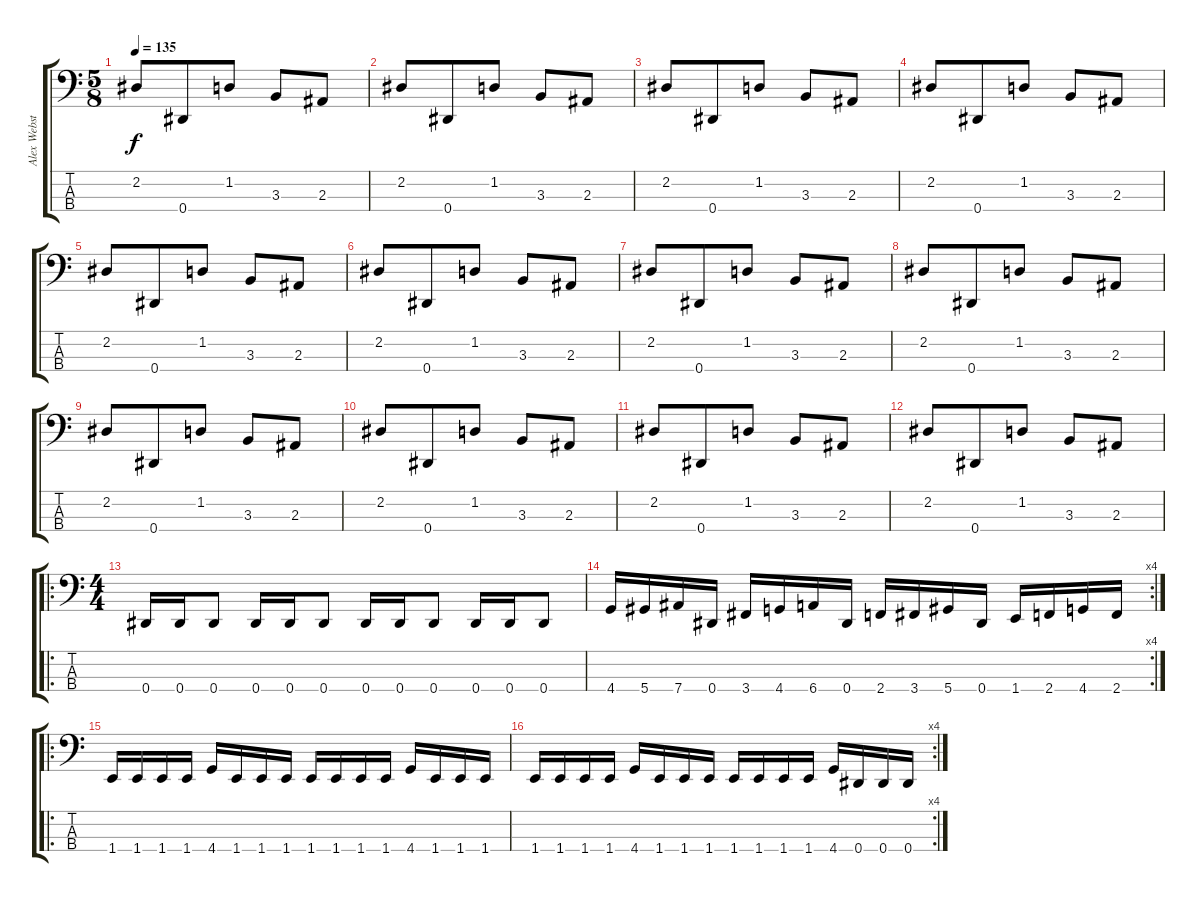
\track ("Alex Webster" "Alex Webst") {instrument electricbasspick}
\staff {score tabs}
\tuning (Gb2 Db2 Ab1 Eb1) {hide}
\ts (5 8)
\tempo 135
\clef f4
\ks c
2.2.8{dy f instrument electricbasspick} 0.4.8 1.2.8 3.3.8 2.3.8 |
2.2.8 0.4.8 1.2.8 3.3.8 2.3.8 |
2.2.8 0.4.8 1.2.8 3.3.8 2.3.8 |
2.2.8 0.4.8 1.2.8 3.3.8 2.3.8 |
2.2.8 0.4.8 1.2.8 3.3.8 2.3.8 |
2.2.8 0.4.8 1.2.8 3.3.8 2.3.8 |
2.2.8 0.4.8 1.2.8 3.3.8 2.3.8 |
2.2.8 0.4.8 1.2.8 3.3.8 2.3.8 |
2.2.8 0.4.8 1.2.8 3.3.8 2.3.8 |
2.2.8 0.4.8 1.2.8 3.3.8 2.3.8 |
2.2.8 0.4.8 1.2.8 3.3.8 2.3.8 |
2.2.8 0.4.8 1.2.8 3.3.8 2.3.8 |
\ro
\ts (4 4)
0.4.16 0.4.16 0.4.8 0.4.16 0.4.16 0.4.8 0.4.16 0.4.16 0.4.8 0.4.16 0.4.16 0.4.8 |
\rc 4
4.4.16 5.4.16 7.4.16 0.4.16 3.4.16 4.4.16 6.4.16 0.4.16 2.4.16 3.4.16 5.4.16 0.4.16 1.4.16 2.4.16 4.4.16 2.4.16 |
\ro
1.4.16 1.4.16 1.4.16 1.4.16 4.4.16 1.4.16 1.4.16 1.4.16 1.4.16 1.4.16 1.4.16 1.4.16 4.4.16 1.4.16 1.4.16 1.4.16 |
\rc 4
1.4.16 1.4.16 1.4.16 1.4.16 4.4.16 1.4.16 1.4.16 1.4.16 1.4.16 1.4.16 1.4.16 1.4.16 4.4.16 0.4.16 0.4.16 0.4.16
